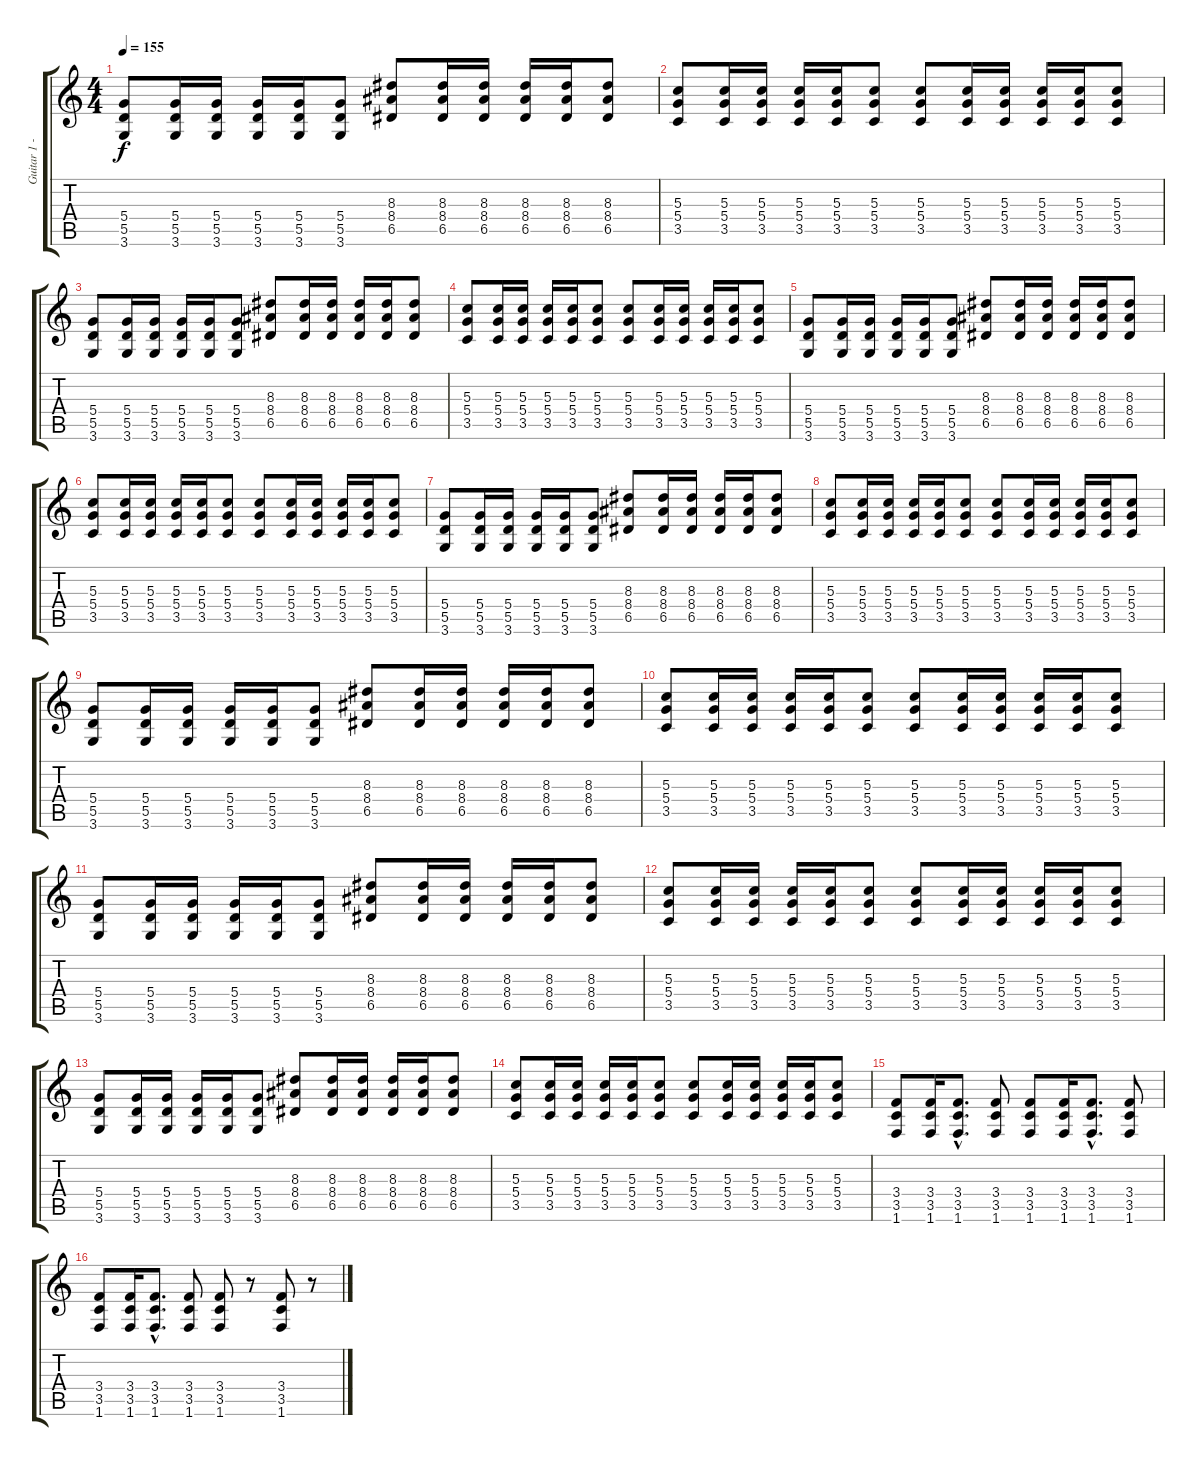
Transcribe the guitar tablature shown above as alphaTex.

\track ("Guitar 1 - Greg Hetson" "Guitar 1 -") {instrument distortionguitar}
\staff {score tabs}
\tuning (E4 B3 G3 D3 A2 E2) {hide}
\ts (4 4)
\tempo 155
\clef g2
\ks c
(5.4 5.5 3.6).8{dy f} (5.4 5.5 3.6).16 (5.4 5.5 3.6).16 (5.4 5.5 3.6).16 (5.4 5.5 3.6).16 (5.4 5.5 3.6).8 (8.3 8.4 6.5).8 (8.3 8.4 6.5).16 (8.3 8.4 6.5).16 (8.3 8.4 6.5).16 (8.3 8.4 6.5).16 (8.3 8.4 6.5).8 |
(5.3 5.4 3.5).8 (5.3 5.4 3.5).16 (5.3 5.4 3.5).16 (5.3 5.4 3.5).16 (5.3 5.4 3.5).16 (5.3 5.4 3.5).8 (5.3 5.4 3.5).8 (5.3 5.4 3.5).16 (5.3 5.4 3.5).16 (5.3 5.4 3.5).16 (5.3 5.4 3.5).16 (5.3 5.4 3.5).8 |
(5.4 5.5 3.6).8 (5.4 5.5 3.6).16 (5.4 5.5 3.6).16 (5.4 5.5 3.6).16 (5.4 5.5 3.6).16 (5.4 5.5 3.6).8 (8.3 8.4 6.5).8 (8.3 8.4 6.5).16 (8.3 8.4 6.5).16 (8.3 8.4 6.5).16 (8.3 8.4 6.5).16 (8.3 8.4 6.5).8 |
(5.3 5.4 3.5).8 (5.3 5.4 3.5).16 (5.3 5.4 3.5).16 (5.3 5.4 3.5).16 (5.3 5.4 3.5).16 (5.3 5.4 3.5).8 (5.3 5.4 3.5).8 (5.3 5.4 3.5).16 (5.3 5.4 3.5).16 (5.3 5.4 3.5).16 (5.3 5.4 3.5).16 (5.3 5.4 3.5).8 |
(5.4 5.5 3.6).8 (5.4 5.5 3.6).16 (5.4 5.5 3.6).16 (5.4 5.5 3.6).16 (5.4 5.5 3.6).16 (5.4 5.5 3.6).8 (8.3 8.4 6.5).8 (8.3 8.4 6.5).16 (8.3 8.4 6.5).16 (8.3 8.4 6.5).16 (8.3 8.4 6.5).16 (8.3 8.4 6.5).8 |
(5.3 5.4 3.5).8 (5.3 5.4 3.5).16 (5.3 5.4 3.5).16 (5.3 5.4 3.5).16 (5.3 5.4 3.5).16 (5.3 5.4 3.5).8 (5.3 5.4 3.5).8 (5.3 5.4 3.5).16 (5.3 5.4 3.5).16 (5.3 5.4 3.5).16 (5.3 5.4 3.5).16 (5.3 5.4 3.5).8 |
(5.4 5.5 3.6).8 (5.4 5.5 3.6).16 (5.4 5.5 3.6).16 (5.4 5.5 3.6).16 (5.4 5.5 3.6).16 (5.4 5.5 3.6).8 (8.3 8.4 6.5).8 (8.3 8.4 6.5).16 (8.3 8.4 6.5).16 (8.3 8.4 6.5).16 (8.3 8.4 6.5).16 (8.3 8.4 6.5).8 |
(5.3 5.4 3.5).8 (5.3 5.4 3.5).16 (5.3 5.4 3.5).16 (5.3 5.4 3.5).16 (5.3 5.4 3.5).16 (5.3 5.4 3.5).8 (5.3 5.4 3.5).8 (5.3 5.4 3.5).16 (5.3 5.4 3.5).16 (5.3 5.4 3.5).16 (5.3 5.4 3.5).16 (5.3 5.4 3.5).8 |
(5.4 5.5 3.6).8 (5.4 5.5 3.6).16 (5.4 5.5 3.6).16 (5.4 5.5 3.6).16 (5.4 5.5 3.6).16 (5.4 5.5 3.6).8 (8.3 8.4 6.5).8 (8.3 8.4 6.5).16 (8.3 8.4 6.5).16 (8.3 8.4 6.5).16 (8.3 8.4 6.5).16 (8.3 8.4 6.5).8 |
(5.3 5.4 3.5).8 (5.3 5.4 3.5).16 (5.3 5.4 3.5).16 (5.3 5.4 3.5).16 (5.3 5.4 3.5).16 (5.3 5.4 3.5).8 (5.3 5.4 3.5).8 (5.3 5.4 3.5).16 (5.3 5.4 3.5).16 (5.3 5.4 3.5).16 (5.3 5.4 3.5).16 (5.3 5.4 3.5).8 |
(5.4 5.5 3.6).8 (5.4 5.5 3.6).16 (5.4 5.5 3.6).16 (5.4 5.5 3.6).16 (5.4 5.5 3.6).16 (5.4 5.5 3.6).8 (8.3 8.4 6.5).8 (8.3 8.4 6.5).16 (8.3 8.4 6.5).16 (8.3 8.4 6.5).16 (8.3 8.4 6.5).16 (8.3 8.4 6.5).8 |
(5.3 5.4 3.5).8 (5.3 5.4 3.5).16 (5.3 5.4 3.5).16 (5.3 5.4 3.5).16 (5.3 5.4 3.5).16 (5.3 5.4 3.5).8 (5.3 5.4 3.5).8 (5.3 5.4 3.5).16 (5.3 5.4 3.5).16 (5.3 5.4 3.5).16 (5.3 5.4 3.5).16 (5.3 5.4 3.5).8 |
(5.4 5.5 3.6).8 (5.4 5.5 3.6).16 (5.4 5.5 3.6).16 (5.4 5.5 3.6).16 (5.4 5.5 3.6).16 (5.4 5.5 3.6).8 (8.3 8.4 6.5).8 (8.3 8.4 6.5).16 (8.3 8.4 6.5).16 (8.3 8.4 6.5).16 (8.3 8.4 6.5).16 (8.3 8.4 6.5).8 |
(5.3 5.4 3.5).8 (5.3 5.4 3.5).16 (5.3 5.4 3.5).16 (5.3 5.4 3.5).16 (5.3 5.4 3.5).16 (5.3 5.4 3.5).8 (5.3 5.4 3.5).8 (5.3 5.4 3.5).16 (5.3 5.4 3.5).16 (5.3 5.4 3.5).16 (5.3 5.4 3.5).16 (5.3 5.4 3.5).8 |
(3.4 3.5 1.6).8 (3.4 3.5 1.6).16 (3.4{hac} 3.5{hac} 1.6{hac}).8{d} (3.4 3.5 1.6).8 (3.4 3.5 1.6).8 (3.4 3.5 1.6).16 (3.4{hac} 3.5{hac} 1.6{hac}).8{d} (3.4 3.5 1.6).8 |
(3.4 3.5 1.6).8 (3.4 3.5 1.6).16 (3.4{hac} 3.5{hac} 1.6{hac}).8{d} (3.4 3.5 1.6).8 (3.4 3.5 1.6).8 r.8 (3.4 3.5 1.6).8 r.8
